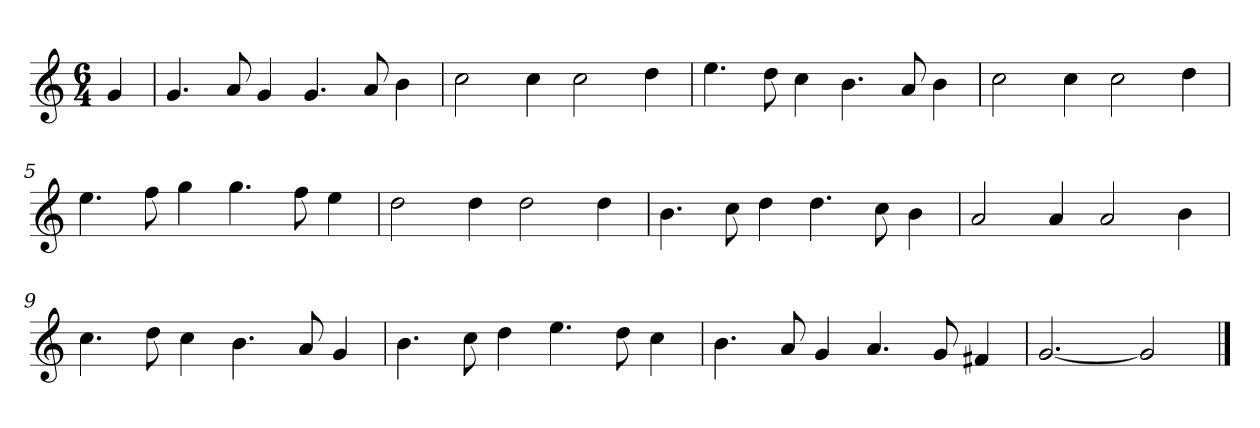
**kern
*part1
*staff1
*k[]
*M6/4
*MM120
=
4g
=1
4.g
8a
4g
4.g
8a
4b
=2
2cc
4cc
2cc
4dd
=3
4.ee
8dd
4cc
4.b
8a
4b
=4
2cc
4cc
2cc
4dd
=5
4.ee
8ff
4gg
4.gg
8ff
4ee
=6
2dd
4dd
2dd
4dd
=7
4.b
8cc
4dd
4.dd
8cc
4b
=8
2a
4a
2a
4b
=9
4.cc
8dd
4cc
4.b
8a
4g
=10
4.b
8cc
4dd
4.ee
8dd
4cc
=11
4.b
8a
4g
4.a
8g
4f#X
=12
[2.g
2g]
==
*-
